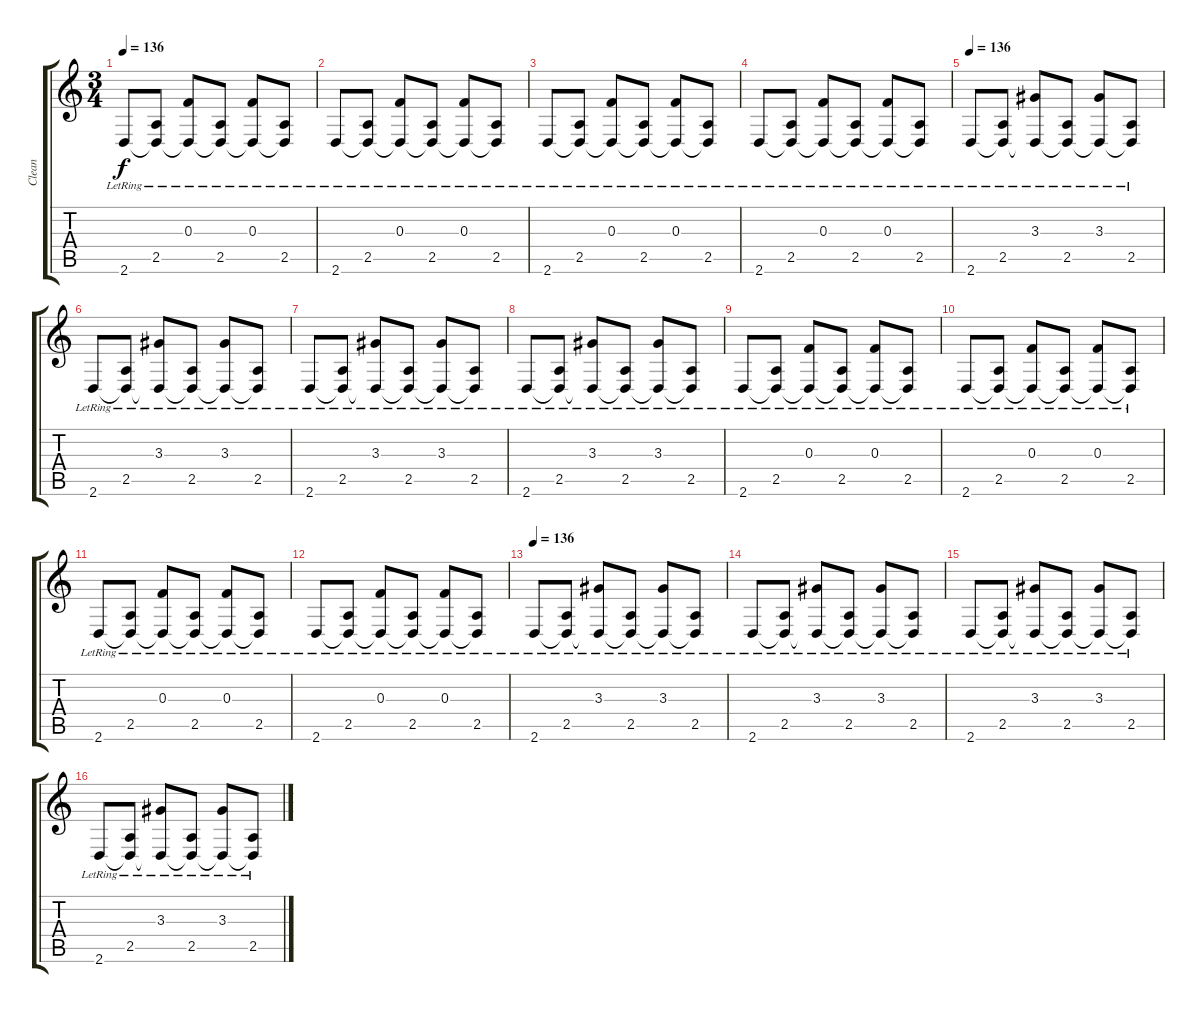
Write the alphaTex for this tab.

\track ("Clean" "Clean") {instrument acousticguitarsteel}
\staff {score tabs}
\tuning (D4 A3 F3 C3 G2 C2) {hide}
\ts (3 4)
\tempo 136
\clef g2
\ks c
2.6{lr}.8{dy f} (2.5{lr} 2.6{t}).8 (0.3{lr} 2.6{t}).8 (2.5{lr} 2.6{t}).8 (0.3{lr} 2.6{t}).8 (2.5{lr} 2.6{t}).8 |
2.6{lr}.8 (2.5{lr} 2.6{t}).8 (0.3{lr} 2.6{t}).8 (2.5{lr} 2.6{t}).8 (0.3{lr} 2.6{t}).8 (2.5{lr} 2.6{t}).8 |
2.6{lr}.8 (2.5{lr} 2.6{t}).8 (0.3{lr} 2.6{t}).8 (2.5{lr} 2.6{t}).8 (0.3{lr} 2.6{t}).8 (2.5{lr} 2.6{t}).8 |
2.6{lr}.8 (2.5{lr} 2.6{t}).8 (0.3{lr} 2.6{t}).8 (2.5{lr} 2.6{t}).8 (0.3{lr} 2.6{t}).8 (2.5{lr} 2.6{t}).8 |
\tempo 136
2.6{lr}.8 (2.5{lr} 2.6{t}).8 (3.3{lr} 2.6{t}).8 (2.5{lr} 2.6{t}).8 (3.3{lr} 2.6{t}).8 (2.5{lr} 2.6{t}).8 |
2.6{lr}.8 (2.5{lr} 2.6{t}).8 (3.3{lr} 2.6{t}).8 (2.5{lr} 2.6{t}).8 (3.3{lr} 2.6{t}).8 (2.5{lr} 2.6{t}).8 |
2.6{lr}.8 (2.5{lr} 2.6{t}).8 (3.3{lr} 2.6{t}).8 (2.5{lr} 2.6{t}).8 (3.3{lr} 2.6{t}).8 (2.5{lr} 2.6{t}).8 |
2.6{lr}.8 (2.5{lr} 2.6{t}).8 (3.3{lr} 2.6{t}).8 (2.5{lr} 2.6{t}).8 (3.3{lr} 2.6{t}).8 (2.5{lr} 2.6{t}).8 |
2.6{lr}.8 (2.5{lr} 2.6{t}).8 (0.3{lr} 2.6{t}).8 (2.5{lr} 2.6{t}).8 (0.3{lr} 2.6{t}).8 (2.5{lr} 2.6{t}).8 |
2.6{lr}.8 (2.5{lr} 2.6{t}).8 (0.3{lr} 2.6{t}).8 (2.5{lr} 2.6{t}).8 (0.3{lr} 2.6{t}).8 (2.5{lr} 2.6{t}).8 |
2.6{lr}.8 (2.5{lr} 2.6{t}).8 (0.3{lr} 2.6{t}).8 (2.5{lr} 2.6{t}).8 (0.3{lr} 2.6{t}).8 (2.5{lr} 2.6{t}).8 |
2.6{lr}.8 (2.5{lr} 2.6{t}).8 (0.3{lr} 2.6{t}).8 (2.5{lr} 2.6{t}).8 (0.3{lr} 2.6{t}).8 (2.5{lr} 2.6{t}).8 |
\tempo 136
2.6{lr}.8 (2.5{lr} 2.6{t}).8 (3.3{lr} 2.6{t}).8 (2.5{lr} 2.6{t}).8 (3.3{lr} 2.6{t}).8 (2.5{lr} 2.6{t}).8 |
2.6{lr}.8 (2.5{lr} 2.6{t}).8 (3.3{lr} 2.6{t}).8 (2.5{lr} 2.6{t}).8 (3.3{lr} 2.6{t}).8 (2.5{lr} 2.6{t}).8 |
2.6{lr}.8 (2.5{lr} 2.6{t}).8 (3.3{lr} 2.6{t}).8 (2.5{lr} 2.6{t}).8 (3.3{lr} 2.6{t}).8 (2.5{lr} 2.6{t}).8 |
2.6{lr}.8 (2.5{lr} 2.6{t}).8 (3.3{lr} 2.6{t}).8 (2.5{lr} 2.6{t}).8 (3.3{lr} 2.6{t}).8 (2.5{lr} 2.6{t}).8
